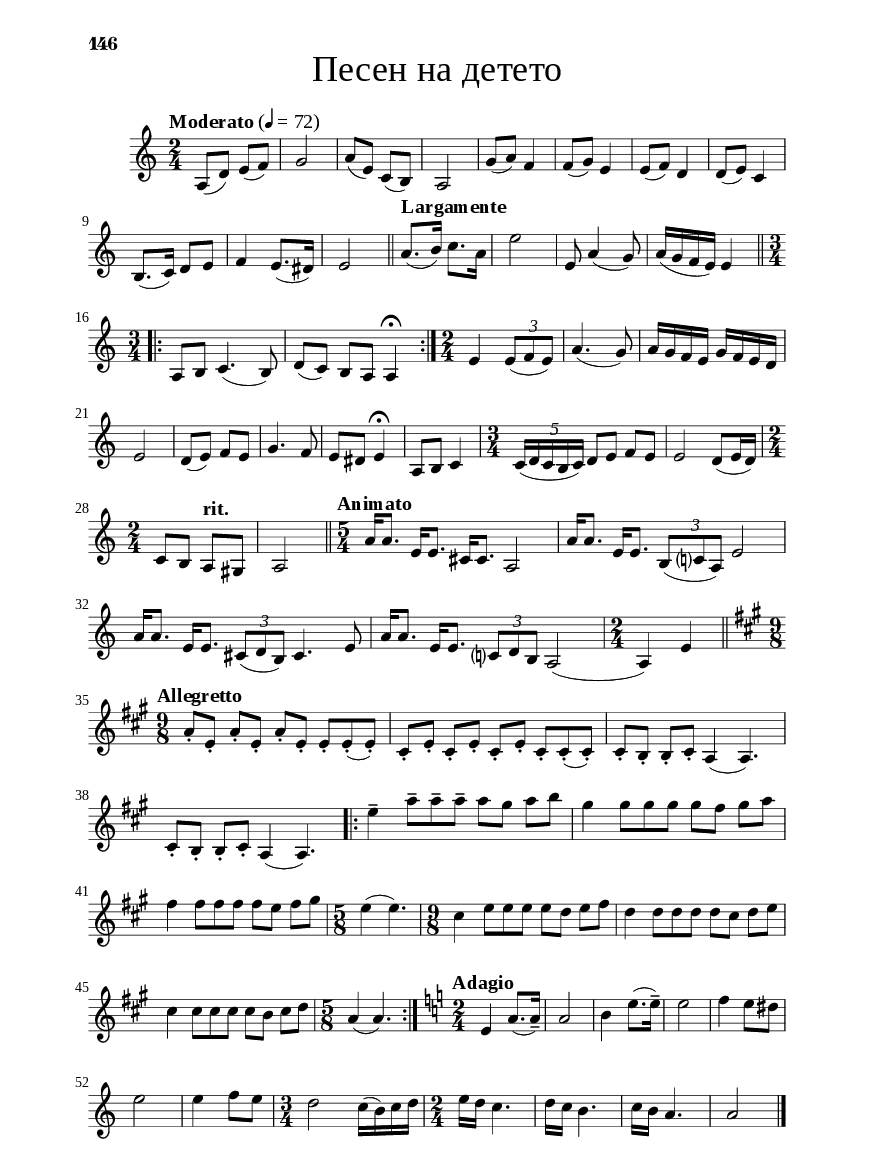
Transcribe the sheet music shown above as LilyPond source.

\version "2.24.4"

% include paper part and global functions
\include "include/globals.ily"
\bookpart {
  \label #'ref164
  \tocItem \markup "Песен на детето"
  \tocItem \markup "Берхан-Ази"
  \paper {
      print-first-page-number = ##t
      bookpart-level-page-numbering = ##t
    print-all-headers = ##t
    print-page-number = ##t
      first-page-number = #146


    % put page numbers on the top and change the font style.
    oddHeaderMarkup = \markup
    \fill-line {
      ""
      \unless \on-first-page-of-part \fromproperty #'header:instrument
      \if \should-print-page-number \abs-fontsize #7 { \number \fromproperty #'page:page-number-string }
    }
    %% evenHeaderMarkup would inherit the value of
    %% oddHeaderMarkup if it were not defined here
    evenHeaderMarkup = \markup
    \fill-line {
      \if \should-print-page-number \abs-fontsize #7 { \number \fromproperty #'page:page-number-string }
      \unless \on-first-page-of-part \fromproperty #'header:instrument
      ""
    }

    oddFooterMarkup = \markup ""

    evenFooterMarkup = ""
    left-margin = 1.5\cm
    right-margin = 1.5\cm
    top-margin = 1\cm
    bottom-margin = 1.2\cm
    ragged-bottom = ##t % do not spread the staves to fill the whole vertical space
    top-markup-spacing.basic-distance = 0\mm % margin between page number and system for the first page
    top-system-spacing.basic-distance = 10\mm % margin between page number and system for the other pages

    % change distance between staves
    system-system-spacing =
    #'((basic-distance . 13)
       (minimum-distance . 6)
       (padding . 1)
       (stretchability . 12))
  }

  \header {
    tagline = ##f
  }

  \score {
    \include "include/score-layout.ily"

    \new Voice \absolute {
      \clef treble
      \key a \minor
      \time 2/4
      \tempoFunc "Moderato" 4 "72"
      a8 ( d'8 ) e'8 ( f'8 ) | % 2
      g'2 | % 3
      a'8 ( e'8 ) c'8 ( b8 ) | % 4
      a2 | % 5
      %\tempo "Poco più mosso"
      g'8
      ( a'8 ) f'4 | f'8 ( g'8 )
      e'4 | % 6
      e'8 ( f'8 ) d'4 | d'8 ( e'8 ) c'4 \break | % 7
      b8. ( c'16 ) d'8 e'8 | % 8
      f'4 e'8. ( dis'16 ) | % 9

      e'2 \bar "||"
      \tempo "Largamente"
      a'8.  ( b'16 ) c''8. a'16 | % 11
      e''2 | % 12
      e'8 a'4 ( g'8 ) | % 13
      a'16 ( g'16 f'16 e'16 ) e'4 \break | % 14
      \time 3/4   \bar ".|:-||"
      a8 b8 c'4. ( b8 ) | % 15
      d'8 ( [c'8] ) b8 [a8] a4 \fermata
      \bar ":|."
      | % 16

      \time 2/4  e'4 \once \override TupletBracket.stencil = ##f
      \times 2/3  {
        e'8( f'8 e'8 )
      }
      | % 17
      a'4. ( g'8 ) | % 18
      a'16 g'16 f'16 e'16 g'16 f'16 e'16 d'16 \break | % 19
      e'2 |
      d'8 ( e'8 ) f'8 e'8 | % 21
      g'4. f'8 | % 22
      e'8 dis'8 e'4 \fermata | % 23
      a8 b8 c'4 | % 24
      \time 3/4  \once \override TupletBracket.stencil = ##f
      \times 4/5  {
        c'16 ( d'16 c'16 b16 c'16)
      }
      d'8 [e'8] f'8 [e'8] | % 25
      e'2 d'8 ( e'16 d'16 ) \break | % 26
      \time 2/4  c'8 b8 \tempo "rit." a8 gis8 | % 27
      a2 \bar "||"
      \time 5/4  | % 28
      \tempo "Animato"
      a'16  a'8. e'16 e'8. cis'16 cis'8. a2 | % 29
      a'16 a'8. e'16 e'8. \once \override TupletBracket.stencil = ##f
      \times 2/3  {
        b8 ( c'?8 a8 )
      }
      e'2 \break |
      a'16 a'8. e'16 e'8. \once \override TupletBracket.stencil = ##f
      \times 2/3  {
        cis'8 ( d'8 b8 )
      }
      cis'4. e'8 | % 31
      a'16 a'8. e'16 e'8. \once \override TupletBracket.stencil = ##f
      \times 2/3  {
        c'?8 d'8 b8
      }
      a2 ( | % 32
      \time 2/4  a4 ) e'4 \bar "||"
      \break | % 33
      \key a \major \time 9/8 | % 33
      \tempo "Allegretto"
      a'8  -. [e'8 -. ] a'8 -. [e'8 -.] a'8 -. [e'8]
      -. e'8 -. e'8 ( -. e'8 ) -. | % 34
      cis'8 -. [e'8 -.] cis'8 -. [e'8 -.] cis'8 -. [e'8 -.] cis'8 -. cis'8 ( -.
      cis'8 ) -. | % 35
      cis'8 -. [b8 -.] b8 -. [cis'8 -.] a4 ( a4. ) \break | % 36
      cis'8 -. [ b8 -.] b8 -. [cis'8 -.] a4 ( a4. ) | % 37
      \bar ".|:"
      e''4 -- a''8 -- [a''8 -- a''8 -- ] % 38
      a''8 [gis''8] a''8 [b''8] | gis''4 gis''8 [gis''8 gis''8]  % 39
      gis''8 [fis''8] gis''8 [a''8] | fis''4 fis''8 [fis''8 fis''8]
      fis''8 [e''8] fis''8 [gis''8] | \time 5/8 e''4 ( e''4. ) | % 41
      \time 9/8  cis''4 e''8 [e''8 e''8] e''8 [d''8] e''8 [fis''8] | d''4 d''8 [d''8 d''8]
      d''8 [cis''8] d''8 [e''8] | cis''4 cis''8 [cis''8 cis''8] % 44
      cis''8 [b'8] cis''8 [d''8] \time 5/8 a'4 ( a'4. )
      \bar ":|."
      | % 45
      \tempo "Adagio"
      \key a \minor \time 2/4 | % 45
      e'4
      a'8. ( a'16 ) -- | % 46
      a'2 | % 47
      b'4 e''8. ( e''16 ) -- | % 48
      e''2 | % 49
      f''4 e''8 dis''8 \break |
      e''2 | % 51
      e''4 f''8 e''8 | % 52
      \time 3/4  d''2 c''16 ( b'16 ) c''16 d''16 | % 53
      \time 2/4  e''16 d''16 c''4. | % 54
      d''16 c''16 b'4. | % 55
      c''16 b'16 a'4. | % 56
      a'2 \bar "|."
    }

    \addlyrics {

    }

    \header {
      title = \titleFunc #'ref_desc_19 " Песен на детето " "Pesen na deteto  –  Das Lied des Kindes"
    }

    \midi{}

  } % score

} % bookpart
